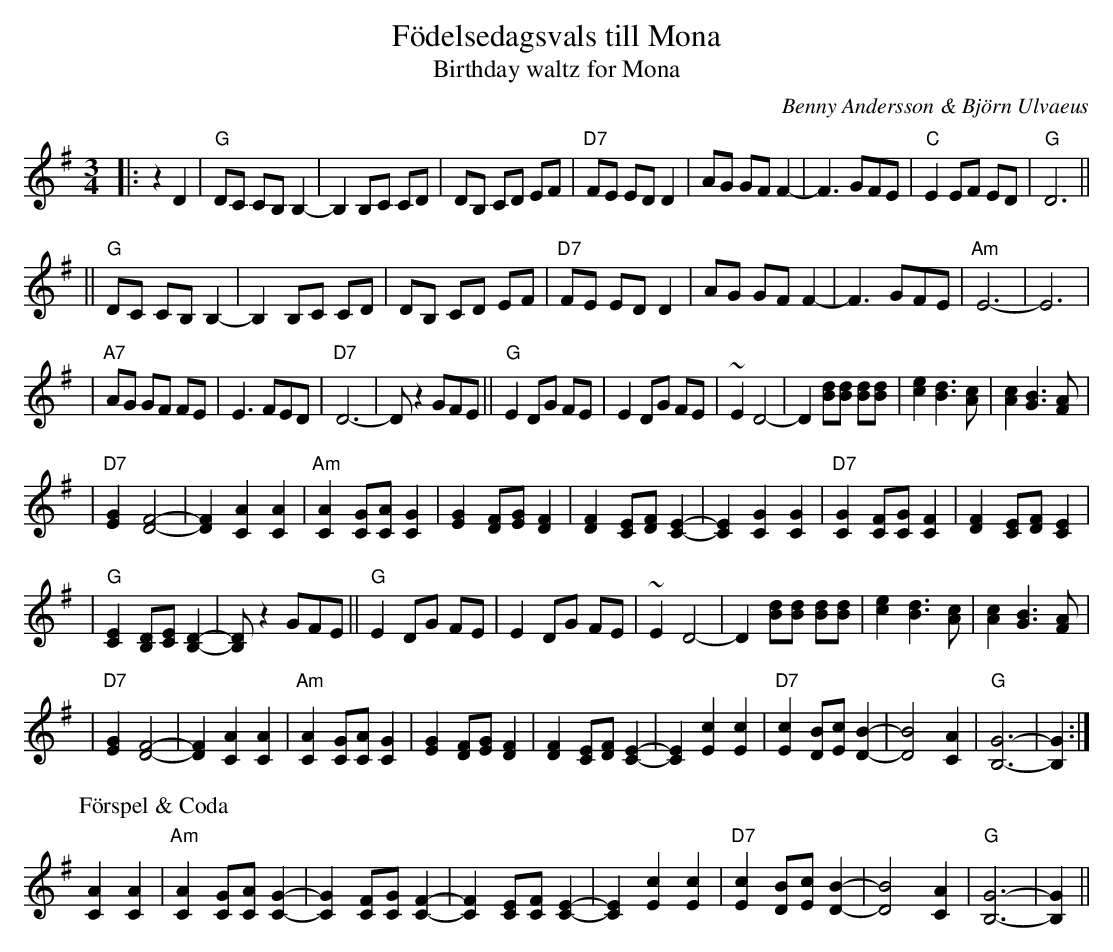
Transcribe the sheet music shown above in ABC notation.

X:1
T: F\"odelsedagsvals till Mona
T: Birthday waltz for Mona
C: Benny Andersson & Bj\"orn Ulvaeus
M: 3/4
L: 1/8
K: G
|: z2 D2 \
| "G"DC CB, B,2- | B,2 B,C CD \
| DB, CD EF | "D7"FE ED D2 \
| AG GF F2- | F3 GFE \
| "C"E2 EF ED | "G"D6 ||
|| "G"DC CB, B,2- | B,2 B,C CD \
| DB, CD EF | "D7"FE ED D2 \
| AG GF F2- | F3 GFE \
| "Am"E6- | E6 |
| "A7"AG GF FE | E3 FED \
| "D7"D6- | D z2 GFE \
|| "G"E2 DG FE | E2 DG FE \
| ~E2 D4- | D2 [dB][dB] [dB][dB] \
| [e2c2] [d3B3] [cA] | [c2A2] [B3G3] [AF] |
| "D7"[G2E2] [F4-D4-] | [F2D2] [A2C2] [A2C2] \
| "Am"[A2C2] [GC][AC] [G2C2] | [G2E2] [FD][GE] [F2D2] \
| [F2D2] [EC][FD] [E2-C2-] | [E2C2] [G2C2] [G2C2] \
| "D7"[G2C2] [FC][GC] [F2C2] | [F2D2] [EC][FD] [E2C2] |
| "G"[E2C2] [DB,][EC] [D2-B,2-] | [DB,] z2 GFE \
|| "G"E2 DG FE | E2 DG FE \
| ~E2 D4- | D2 [dB][dB] [dB][dB] \
| [e2c2] [d3B3] [cA] | [c2A2] [B3G3] [AF] |
| "D7"[G2E2] [F4-D4-] | [F2D2] [A2C2] [A2C2] \
| "Am"[A2C2] [GC][AC] [G2C2] | [G2E2] [FD][GE] [F2D2] \
| [F2D2] [EC][FD] [E2-C2-] | [E2C2] [c2E2] [c2E2] \
| "D7"[c2E2] [BD][cE] [B2-D2-] | [B4D4] [A2C2] \
| "G"[G6-B,6-] | [G2B,2] :|
P: F\"orspel & Coda
[A2C2] [A2C2] \
| "Am"[A2C2] [GC][AC] [G2-C2-] | [G2C2] [FC][GC] [F2-C2-] \
| [F2C2] [EC][FC] [E2-C2-] | [E2C2] [c2E2] [c2E2] \
| "D7"[c2E2] [BD][cE] [B2-D2-] | [B4D4] [A2C2] \
| "G"[G6-B,6-] | [G2B,2] ||
